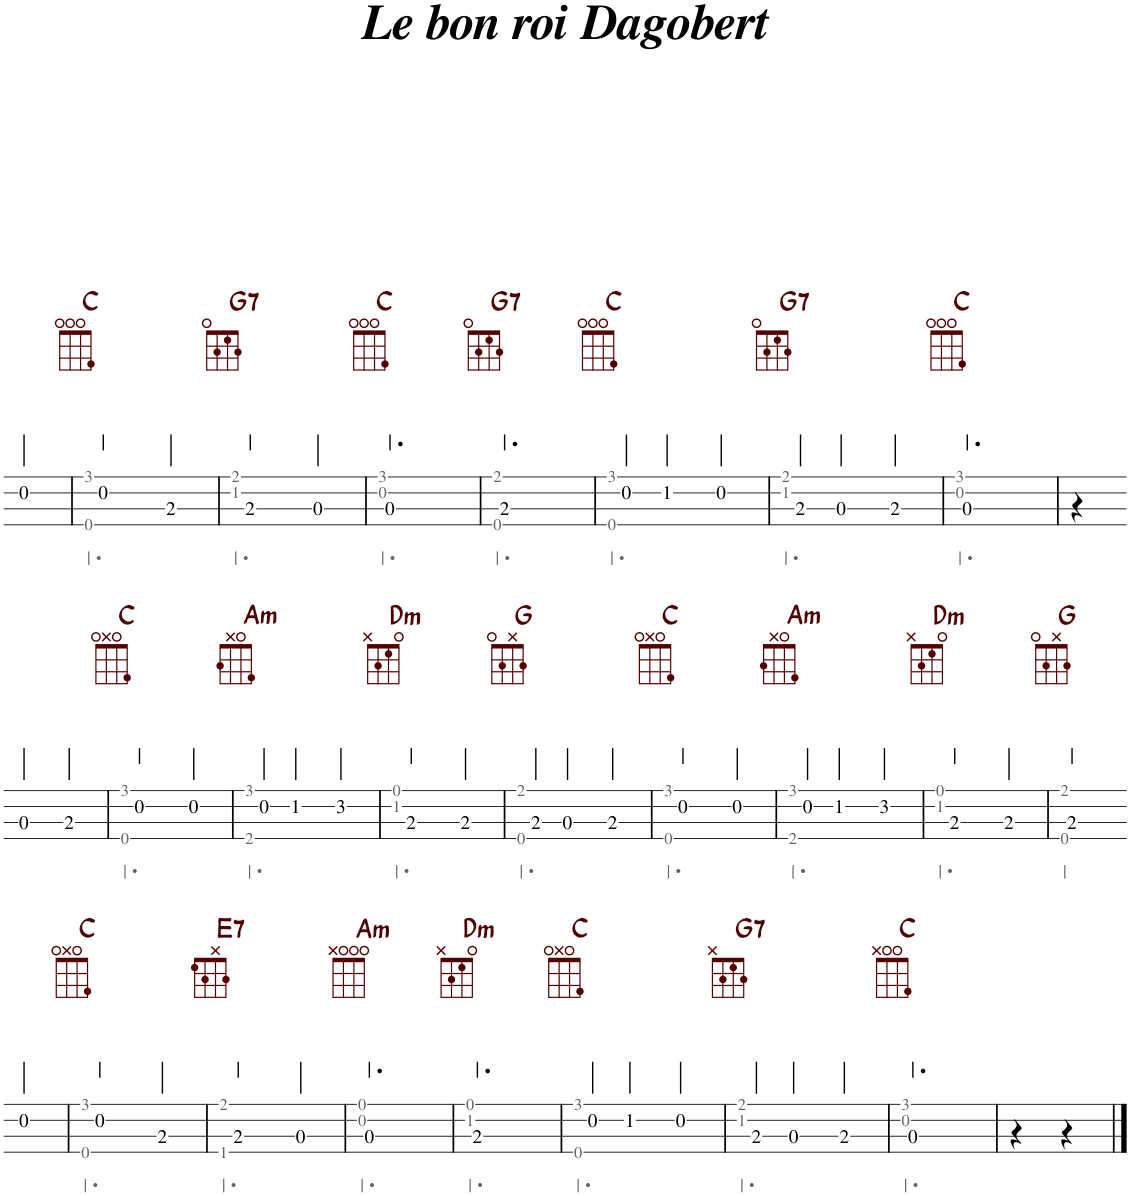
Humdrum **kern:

**kern	**harte
*part1	*part1
*staff1	*
*I"Ukulélé [Tablature]	*
*stria4	*
*k[]	*
*M3/4	*
=1	=1
4e/	.
=2	=2
*^	*
2e/	2.g!i\ 2.cc!i\	C:maj
4d/	.	.
=3	=3	=3
!	!	!LO:H:kt=7
2d/	2.f!i\ 2.b!i\	G:7
4c/	.	.
=4	=4	=4
2.c/	2.e!i\ 2.cc!i\	C:maj
=5	=5	=5
!	!	!LO:H:kt=7
2.d/	2.g!i\ 2.b!i\	G:7
=6	=6	=6
4e/	2.g!i\ 2.cc!i\	C:maj
4f/	.	.
4e/	.	.
=7	=7	=7
!	!	!LO:H:kt=7
4d/	2.f!i\ 2.b!i\	G:7
4c/	.	.
4d/	.	.
=8	=8	=8
2.c/	2.e!i\ 2.cc!i\	C:maj
*v	*v	*
=9	=9
4r	.
!!LO:LB:g=z
=10-	=10-
4c/	.
4d/	.
=11	=11
*^	*
2e/	2.g!i\ 2.cc!i\	C:maj
4e/	.	.
=12	=12	=12
!	!	!LO:H:kt=m
4e/	2.a!i\ 2.cc!i\	A:min
4f/	.	.
4g/	.	.
=13	=13	=13
!	!	!LO:H:kt=m
2d/	2.f!i\ 2.a!i\	D:min
4d/	.	.
=14	=14	=14
4d/	2.g!i\ 2.b!i\	G:maj
4c/	.	.
4d/	.	.
=15	=15	=15
2e/	2.g!i\ 2.cc!i\	C:maj
4e/	.	.
=16	=16	=16
!	!	!LO:H:kt=m
4e/	2.a!i\ 2.cc!i\	A:min
4f/	.	.
4g/	.	.
=17	=17	=17
!	!	!LO:H:kt=m
2d/	2.f!i\ 2.a!i\	D:min
4d/	.	.
=18	=18	=18
2d/	2g!i\ 2b!i\	G:maj
*v	*v	*
!!LO:LB:g=z
=19-	=19-
4e/	.
=20	=20
*^	*
2e/	2.g!i\ 2.cc!i\	C:maj
4d/	.	.
=21	=21	=21
!	!	!LO:H:kt=7
2d/	2.g#!i\ 2.b!i\	E:7
4c/	.	.
=22	=22	=22
!	!	!LO:H:kt=m
2.c/	2.e!i\ 2.a!i\	A:min
=23	=23	=23
!	!	!LO:H:kt=m
2.d/	2.f!i\ 2.a!i\	D:min
=24	=24	=24
4e/	2.g!i\ 2.cc!i\	C:maj
4f/	.	.
4e/	.	.
=25	=25	=25
!	!	!LO:H:kt=7
4d/	2.f!i\ 2.b!i\	G:7
4c/	.	.
4d/	.	.
=26	=26	=26
2.c/	2.e!i\ 2.cc!i\	C:maj
*v	*v	*
=27	=27
4r	.
4r	.
==	==
*-	*-
